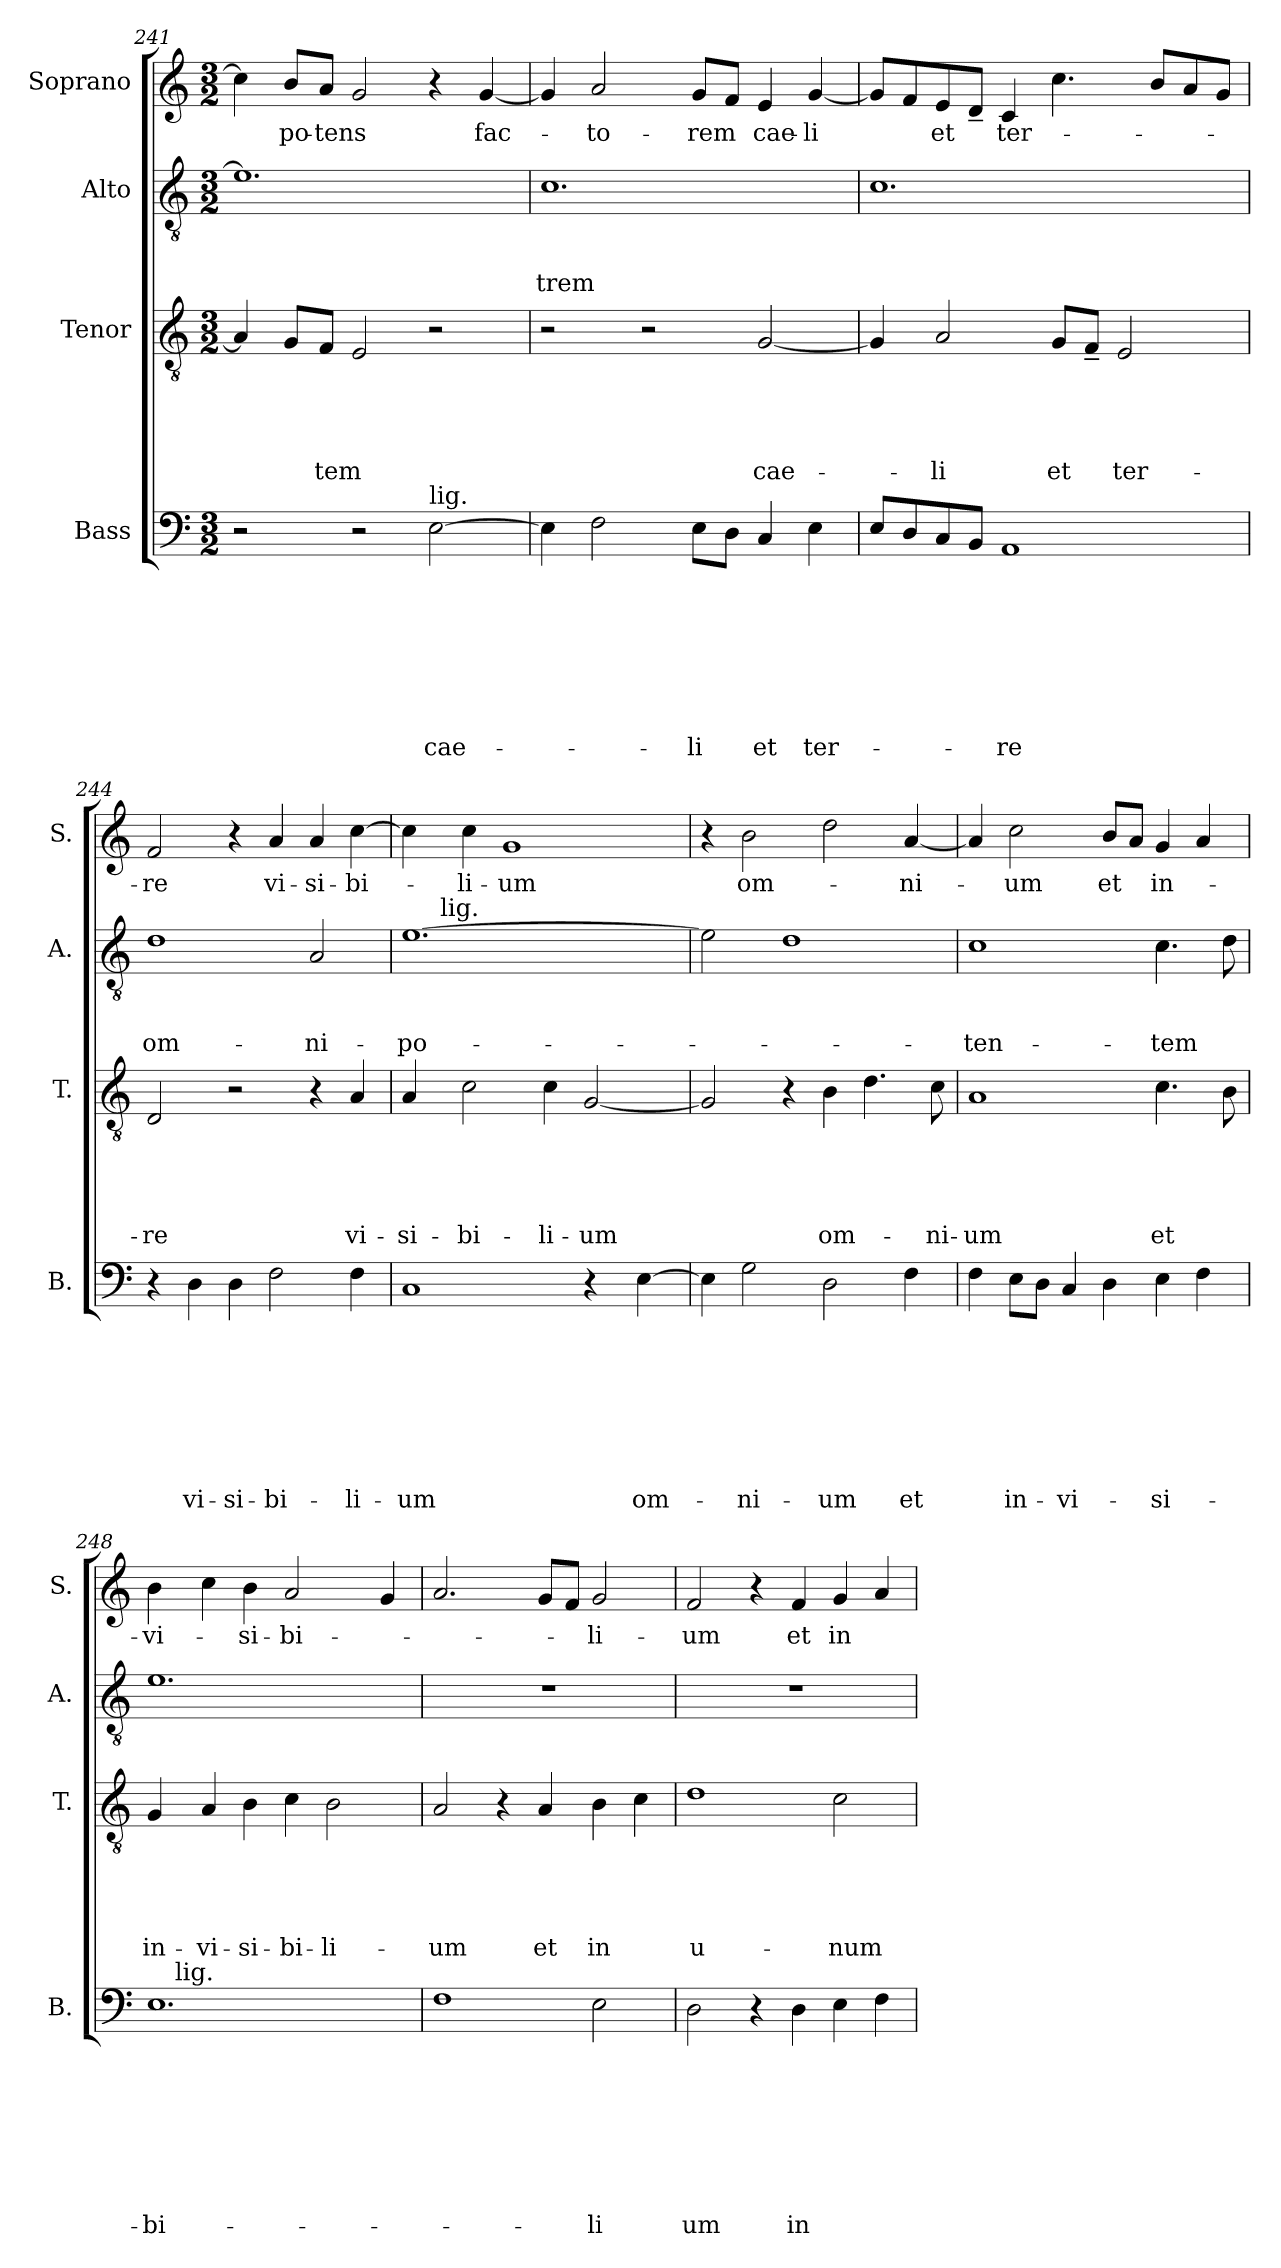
**kern	**text	**text	**text	**text	**text	**text	**text	**text	**kern	**text	**text	**text	**text	**text	**kern	**text	**text	**text	**kern	**text
*part4	*part4	*part4	*part4	*part4	*part4	*part4	*part4	*part4	*part3	*part3	*part3	*part3	*part3	*part3	*part2	*part2	*part2	*part2	*part1	*part1
*staff4	*staff4	*staff4	*staff4	*staff4	*staff4	*staff4	*staff4	*staff4	*staff3	*staff3	*staff3	*staff3	*staff3	*staff3	*staff2	*staff2	*staff2	*staff2	*staff1	*staff1
*I"Bass	*	*	*	*	*	*	*	*	*I"Tenor	*	*	*	*	*	*I"Alto	*	*	*	*I"Soprano	*
*I'B.	*	*	*	*	*	*	*	*	*I'T.	*	*	*	*	*	*I'A.	*	*	*	*I'S.	*
*clefF4	*	*	*	*	*	*	*	*	*clefGv2	*	*	*	*	*	*clefGv2	*	*	*	*clefG2	*
*k[]	*	*	*	*	*	*	*	*	*k[]	*	*	*	*	*	*k[]	*	*	*	*k[]	*
*C:	*	*	*	*	*	*	*	*	*C:	*	*	*	*	*	*C:	*	*	*	*C:	*
*M3/2	*	*	*	*	*	*	*	*	*M3/2	*	*	*	*	*	*M3/2	*	*	*	*M3/2	*
=241	=241	=241	=241	=241	=241	=241	=241	=241	=241	=241	=241	=241	=241	=241	=241	=241	=241	=241	=241	=241
2r	.	.	.	.	.	.	.	.	4A/]	.	.	.	.	.	1.e]	.	.	.	4cc\]	.
!	!	!	!	!	!	!	!	!	!	!	!	!	!	!	!	!	!	!	!	!LO:LY:b
.	.	.	.	.	.	.	.	.	8G/L	.	.	.	.	.	.	.	.	.	8b/L	-po-
!	!	!	!	!	!	!	!	!	!	!	!	!	!	!LO:LY:b	!	!	!	!	!	!LO:LY:b
.	.	.	.	.	.	.	.	.	8F/J	.	.	.	.	-tem	.	.	.	.	8a/J	-tens
2r	.	.	.	.	.	.	.	.	2E/	.	.	.	.	.	.	.	.	.	2g/	.
!LO:TX:a:t=lig.	!	!	!	!	!	!	!	!	!	!	!	!	!	!	!	!	!	!	!	!
!	!	!	!	!	!	!	!	!LO:LY:b	!	!	!	!	!	!	!	!	!	!	!	!
[>2E\	.	.	.	.	.	.	.	cae-	2r	.	.	.	.	.	.	.	.	.	4r	.
!	!	!	!	!	!	!	!	!	!	!	!	!	!	!	!	!	!	!	!	!LO:LY:b
.	.	.	.	.	.	.	.	.	.	.	.	.	.	.	.	.	.	.	[<4g/	fac-
=242	=242	=242	=242	=242	=242	=242	=242	=242	=242	=242	=242	=242	=242	=242	=242	=242	=242	=242	=242	=242
!	!	!	!	!	!	!	!	!	!	!	!	!	!	!	!	!	!	!LO:LY:b	!	!
4E\]	.	.	.	.	.	.	.	.	2r	.	.	.	.	.	1.c	.	.	-trem	4g/]	.
!	!	!	!	!	!	!	!	!	!	!	!	!	!	!	!	!	!	!	!	!LO:LY:b
2F\	.	.	.	.	.	.	.	.	.	.	.	.	.	.	.	.	.	.	2a/	-to-
.	.	.	.	.	.	.	.	.	2r	.	.	.	.	.	.	.	.	.	.	.
!	!	!	!	!	!	!	!	!LO:LY:b	!	!	!	!	!	!	!	!	!	!	!	!LO:LY:b
8E\L	.	.	.	.	.	.	.	-li	.	.	.	.	.	.	.	.	.	.	8g/L	-rem
8D\J	.	.	.	.	.	.	.	.	.	.	.	.	.	.	.	.	.	.	8f/J	.
!	!	!	!	!	!	!	!	!LO:LY:b	!	!	!	!	!	!LO:LY:b	!	!	!	!	!	!LO:LY:b
4C/	.	.	.	.	.	.	.	et	[<2G/	.	.	.	.	cae-	.	.	.	.	4e/	cae-
!	!	!	!	!	!	!	!	!LO:LY:b	!	!	!	!	!	!	!	!	!	!	!	!LO:LY:b
4E\	.	.	.	.	.	.	.	ter-	.	.	.	.	.	.	.	.	.	.	[<4g/	-li
!!LO:LB:g=z
=243	=243	=243	=243	=243	=243	=243	=243	=243	=243	=243	=243	=243	=243	=243	=243	=243	=243	=243	=243	=243
8E/L	.	.	.	.	.	.	.	.	4G/]	.	.	.	.	.	1.c	.	.	.	8g/L]	.
8D/	.	.	.	.	.	.	.	.	.	.	.	.	.	.	.	.	.	.	8f/	.
!	!	!	!	!	!	!	!	!	!	!	!	!	!	!LO:LY:b	!	!	!	!	!	!LO:LY:b
8C/	.	.	.	.	.	.	.	.	2A/	.	.	.	.	-li	.	.	.	.	8e/	et
8BB/J	.	.	.	.	.	.	.	.	.	.	.	.	.	.	.	.	.	.	8d~</J	.
!	!	!	!	!	!	!	!	!LO:LY:b	!	!	!	!	!	!	!	!	!	!	!	!LO:LY:b
1AA	.	.	.	.	.	.	.	-re	.	.	.	.	.	.	.	.	.	.	4c/	ter-
!	!	!	!	!	!	!	!	!	!	!	!	!	!	!LO:LY:b	!	!	!	!	!	!
.	.	.	.	.	.	.	.	.	8G/L	.	.	.	.	et	.	.	.	.	4.cc\	.
.	.	.	.	.	.	.	.	.	8F~</J	.	.	.	.	.	.	.	.	.	.	.
!	!	!	!	!	!	!	!	!	!	!	!	!	!	!LO:LY:b	!	!	!	!	!	!
.	.	.	.	.	.	.	.	.	2E/	.	.	.	.	ter-	.	.	.	.	.	.
.	.	.	.	.	.	.	.	.	.	.	.	.	.	.	.	.	.	.	8b/L	.
.	.	.	.	.	.	.	.	.	.	.	.	.	.	.	.	.	.	.	8a/	.
.	.	.	.	.	.	.	.	.	.	.	.	.	.	.	.	.	.	.	8g/J	.
=244	=244	=244	=244	=244	=244	=244	=244	=244	=244	=244	=244	=244	=244	=244	=244	=244	=244	=244	=244	=244
!	!	!	!	!	!	!	!	!	!	!	!	!	!	!LO:LY:b	!	!	!	!LO:LY:b	!	!LO:LY:b
4r	.	.	.	.	.	.	.	.	2D/	.	.	.	.	-re	1d	.	.	om-	2f/	-re
!	!	!	!	!	!	!	!	!LO:LY:b	!	!	!	!	!	!	!	!	!	!	!	!
4D\	.	.	.	.	.	.	.	vi-	.	.	.	.	.	.	.	.	.	.	.	.
!	!	!	!	!	!	!	!	!LO:LY:b	!	!	!	!	!	!	!	!	!	!	!	!
4D\	.	.	.	.	.	.	.	-si-	2r	.	.	.	.	.	.	.	.	.	4r	.
!	!	!	!	!	!	!	!	!LO:LY:b	!	!	!	!	!	!	!	!	!	!	!	!LO:LY:b
2F\	.	.	.	.	.	.	.	-bi-	.	.	.	.	.	.	.	.	.	.	4a/	vi-
!	!	!	!	!	!	!	!	!	!	!	!	!	!	!	!	!	!	!LO:LY:b	!	!LO:LY:b
.	.	.	.	.	.	.	.	.	4r	.	.	.	.	.	2A/	.	.	-ni-	4a/	-si-
!	!	!	!	!	!	!	!	!LO:LY:b	!	!	!	!	!	!LO:LY:b	!	!	!	!	!	!LO:LY:b
4F\	.	.	.	.	.	.	.	-li-	4A/	.	.	.	.	vi-	.	.	.	.	[>4cc\	-bi-
=245	=245	=245	=245	=245	=245	=245	=245	=245	=245	=245	=245	=245	=245	=245	=245	=245	=245	=245	=245	=245
!	!	!	!	!	!	!	!	!LO:LY:b	!	!	!	!	!	!LO:LY:b	!	!	!	!LO:LY:b	!	!
*	*	*	*	*	*	*	*	*	*	*	*	*	*	*	*^	*	*	*	*	*
1C	.	.	.	.	.	.	.	-um	4A/	.	.	.	.	-si-	[>1.e	8ryy	.	.	-po-	4cc\]	.
.	.	.	.	.	.	.	.	.	.	.	.	.	.	.	.	32ryy	.	.	.	.	.
!	!	!	!	!	!	!	!	!	!	!	!	!	!	!	!	!LO:TX:a:t=lig.	!	!	!	!	!
.	.	.	.	.	.	.	.	.	.	.	.	.	.	.	.	1ryy	.	.	.	.	.
!	!	!	!	!	!	!	!	!	!	!	!	!	!	!LO:LY:b	!	!	!	!	!	!	!LO:LY:b
.	.	.	.	.	.	.	.	.	2c\	.	.	.	.	-bi-	.	.	.	.	.	4cc\	-li-
!	!	!	!	!	!	!	!	!	!	!	!	!	!	!	!	!	!	!	!	!	!LO:LY:b
.	.	.	.	.	.	.	.	.	.	.	.	.	.	.	.	.	.	.	.	1g	-um
!	!	!	!	!	!	!	!	!	!	!	!	!	!	!LO:LY:b	!	!	!	!	!	!	!
.	.	.	.	.	.	.	.	.	4c\	.	.	.	.	-li-	.	.	.	.	.	.	.
!	!	!	!	!	!	!	!	!	!	!	!	!	!	!LO:LY:b	!	!	!	!	!	!	!
4r	.	.	.	.	.	.	.	.	[<2G/	.	.	.	.	-um	.	.	.	.	.	.	.
.	.	.	.	.	.	.	.	.	.	.	.	.	.	.	.	4ryy	.	.	.	.	.
!	!	!	!	!	!	!	!	!LO:LY:b	!	!	!	!	!	!	!	!	!	!	!	!	!
[>4E\	.	.	.	.	.	.	.	om-	.	.	.	.	.	.	.	.	.	.	.	.	.
.	.	.	.	.	.	.	.	.	.	.	.	.	.	.	.	16.ryy	.	.	.	.	.
*	*	*	*	*	*	*	*	*	*	*	*	*	*	*	*v	*v	*	*	*	*	*
=246	=246	=246	=246	=246	=246	=246	=246	=246	=246	=246	=246	=246	=246	=246	=246	=246	=246	=246	=246	=246
4E\]	.	.	.	.	.	.	.	.	2G/]	.	.	.	.	.	2e\]	.	.	.	4r	.
!	!	!	!	!	!	!	!	!LO:LY:b	!	!	!	!	!	!	!	!	!	!	!	!LO:LY:b
2G\	.	.	.	.	.	.	.	-ni-	.	.	.	.	.	.	.	.	.	.	2b\	om-
.	.	.	.	.	.	.	.	.	4r	.	.	.	.	.	1d	.	.	.	.	.
!	!	!	!	!	!	!	!	!LO:LY:b	!	!	!	!	!	!LO:LY:b	!	!	!	!	!	!
2D\	.	.	.	.	.	.	.	-um	4B\	.	.	.	.	om-	.	.	.	.	2dd\	.
.	.	.	.	.	.	.	.	.	4.d\	.	.	.	.	.	.	.	.	.	.	.
!	!	!	!	!	!	!	!	!LO:LY:b	!	!	!	!	!	!	!	!	!	!	!	!LO:LY:b
4F\	.	.	.	.	.	.	.	et	.	.	.	.	.	.	.	.	.	.	[<4a/	-ni-
!	!	!	!	!	!	!	!	!	!	!	!	!	!	!LO:LY:b	!	!	!	!	!	!
.	.	.	.	.	.	.	.	.	8c\	.	.	.	.	-ni-	.	.	.	.	.	.
!!LO:LB:g=z
=247	=247	=247	=247	=247	=247	=247	=247	=247	=247	=247	=247	=247	=247	=247	=247	=247	=247	=247	=247	=247
!	!	!	!	!	!	!	!	!	!	!	!	!	!	!LO:LY:b	!	!	!	!LO:LY:b	!	!
4F\	.	.	.	.	.	.	.	.	1A	.	.	.	.	-um	1c	.	.	-ten-	4a/]	.
!	!	!	!	!	!	!	!	!LO:LY:b	!	!	!	!	!	!	!	!	!	!	!	!LO:LY:b
8E\L	.	.	.	.	.	.	.	in-	.	.	.	.	.	.	.	.	.	.	2cc\	-um
8D\J	.	.	.	.	.	.	.	.	.	.	.	.	.	.	.	.	.	.	.	.
!	!	!	!	!	!	!	!	!LO:LY:b	!	!	!	!	!	!	!	!	!	!	!	!
4C/	.	.	.	.	.	.	.	-vi-	.	.	.	.	.	.	.	.	.	.	.	.
!	!	!	!	!	!	!	!	!	!	!	!	!	!	!	!	!	!	!	!	!LO:LY:b
4D\	.	.	.	.	.	.	.	.	.	.	.	.	.	.	.	.	.	.	8b/L	et
.	.	.	.	.	.	.	.	.	.	.	.	.	.	.	.	.	.	.	8a/J	.
!	!	!	!	!	!	!	!	!LO:LY:b	!	!	!	!	!	!LO:LY:b	!	!	!	!LO:LY:b	!	!LO:LY:b
4E\	.	.	.	.	.	.	.	-si-	4.c\	.	.	.	.	et	4.c\	.	.	-tem	4g/	in-
4F\	.	.	.	.	.	.	.	.	.	.	.	.	.	.	.	.	.	.	4a/	.
.	.	.	.	.	.	.	.	.	8B\	.	.	.	.	.	8d\	.	.	.	.	.
=248	=248	=248	=248	=248	=248	=248	=248	=248	=248	=248	=248	=248	=248	=248	=248	=248	=248	=248	=248	=248
!	!	!	!	!	!	!	!	!LO:LY:b	!	!	!	!	!	!LO:LY:b	!	!	!	!	!	!LO:LY:b
*^	*	*	*	*	*	*	*	*	*	*	*	*	*	*	*	*	*	*	*	*
1.E	8ryy	.	.	.	.	.	.	.	-bi-	4G/	.	.	.	.	in-	1.e	.	.	.	4b\	-vi-
!	!LO:TX:a:t=lig.	!	!	!	!	!	!	!	!	!	!	!	!	!	!	!	!	!	!	!	!
.	1ryy	.	.	.	.	.	.	.	.	.	.	.	.	.	.	.	.	.	.	.	.
!	!	!	!	!	!	!	!	!	!	!	!	!	!	!	!LO:LY:b	!	!	!	!	!	!
.	.	.	.	.	.	.	.	.	.	4A/	.	.	.	.	-vi-	.	.	.	.	4cc\	.
!	!	!	!	!	!	!	!	!	!	!	!	!	!	!	!LO:LY:b	!	!	!	!	!	!LO:LY:b
.	.	.	.	.	.	.	.	.	.	4B\	.	.	.	.	-si-	.	.	.	.	4b\	-si-
!	!	!	!	!	!	!	!	!	!	!	!	!	!	!	!LO:LY:b	!	!	!	!	!	!LO:LY:b
.	.	.	.	.	.	.	.	.	.	4c\	.	.	.	.	-bi-	.	.	.	.	2a/	-bi-
!	!	!	!	!	!	!	!	!	!	!	!	!	!	!	!LO:LY:b	!	!	!	!	!	!
.	.	.	.	.	.	.	.	.	.	2B\	.	.	.	.	-li-	.	.	.	.	.	.
.	4.ryy	.	.	.	.	.	.	.	.	.	.	.	.	.	.	.	.	.	.	.	.
.	.	.	.	.	.	.	.	.	.	.	.	.	.	.	.	.	.	.	.	4g/	.
=249	=249	=249	=249	=249	=249	=249	=249	=249	=249	=249	=249	=249	=249	=249	=249	=249	=249	=249	=249	=249	=249
!	!	!	!	!	!	!	!	!	!	!	!	!	!	!	!LO:LY:b	!LO:N:vis=1	!	!	!	!	!
*v	*v	*	*	*	*	*	*	*	*	*	*	*	*	*	*	*	*	*	*	*	*
1F	.	.	.	.	.	.	.	.	2A/	.	.	.	.	-um	1.r	.	.	.	2.a/	.
.	.	.	.	.	.	.	.	.	4r	.	.	.	.	.	.	.	.	.	.	.
!	!	!	!	!	!	!	!	!	!	!	!	!	!	!LO:LY:b	!	!	!	!	!	!
.	.	.	.	.	.	.	.	.	4A/	.	.	.	.	et	.	.	.	.	8g/L	.
.	.	.	.	.	.	.	.	.	.	.	.	.	.	.	.	.	.	.	8f/J	.
!	!	!	!	!	!	!	!	!LO:LY:b	!	!	!	!	!	!LO:LY:b	!	!	!	!	!	!LO:LY:b
2E\	.	.	.	.	.	.	.	-li	4B\	.	.	.	.	in	.	.	.	.	2g/	-li-
.	.	.	.	.	.	.	.	.	4c\	.	.	.	.	.	.	.	.	.	.	.
=250	=250	=250	=250	=250	=250	=250	=250	=250	=250	=250	=250	=250	=250	=250	=250	=250	=250	=250	=250	=250
!	!	!	!	!	!	!	!	!LO:LY:b	!	!	!	!	!	!LO:LY:b	!LO:N:vis=1	!	!	!	!	!LO:LY:b
2D\	.	.	.	.	.	.	.	um	1d	.	.	.	.	u-	1.r	.	.	.	2f/	-um
4r	.	.	.	.	.	.	.	.	.	.	.	.	.	.	.	.	.	.	4r	.
!	!	!	!	!	!	!	!	!LO:LY:b	!	!	!	!	!	!	!	!	!	!	!	!LO:LY:b
4D\	.	.	.	.	.	.	.	in	.	.	.	.	.	.	.	.	.	.	4f/	et
!	!	!	!	!	!	!	!	!	!	!	!	!	!	!LO:LY:b	!	!	!	!	!	!LO:LY:b
4E\	.	.	.	.	.	.	.	.	2c\	.	.	.	.	-num	.	.	.	.	4g/	in
4F\	.	.	.	.	.	.	.	.	.	.	.	.	.	.	.	.	.	.	4a/	.
=	=	=	=	=	=	=	=	=	=	=	=	=	=	=	=	=	=	=	=	=
*-	*-	*-	*-	*-	*-	*-	*-	*-	*-	*-	*-	*-	*-	*-	*-	*-	*-	*-	*-	*-
